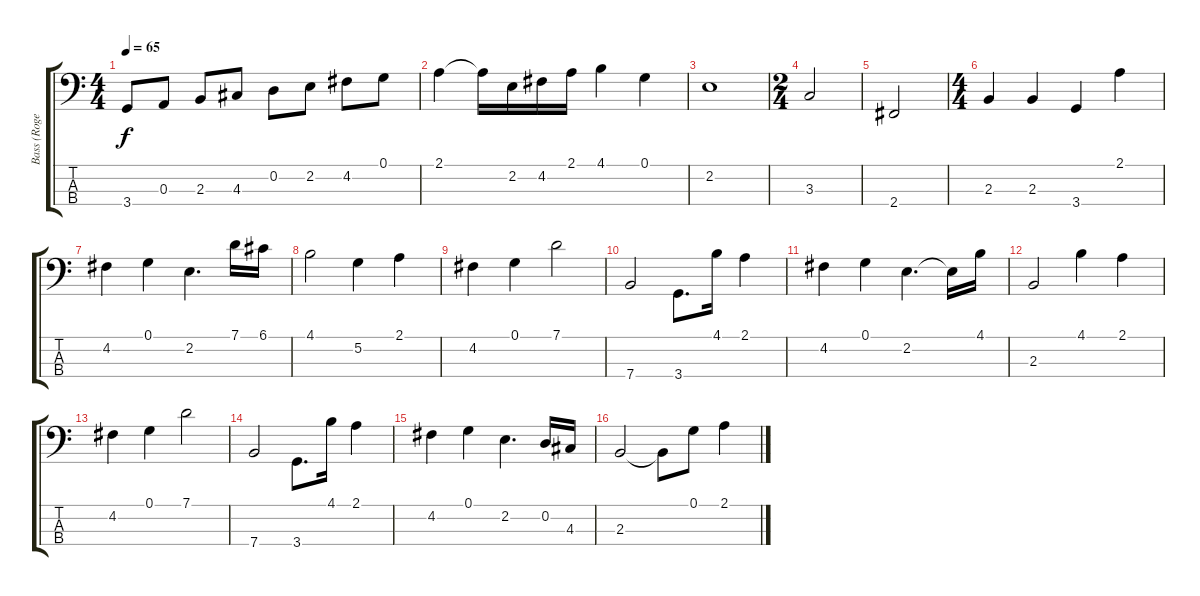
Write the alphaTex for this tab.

\track ("Bass (Roger Glover)" "Bass (Roge") {instrument electricbassfinger}
\staff {score tabs}
\tuning (G2 D2 A1 E1) {hide}
\ts (4 4)
\tempo 65
\clef f4
\ks c
3.4.8{dy f} 0.3.8 2.3.8 4.3.8 0.2.8 2.2.8 4.2.8 0.1.8 |
2.1.4 2.1{t}.16 2.2.16 4.2.16 2.1.16 4.1.4 0.1.4 |
2.2.1 |
\ts (2 4)
3.3.2 |
2.4.2 |
\ts (4 4)
2.3.4 2.3.4 3.4.4 2.1.4 |
4.2.4 0.1.4 2.2.4{d} 7.1.16 6.1.16 |
4.1.2 5.2.4 2.1.4 |
4.2.4 0.1.4 7.1.2 |
7.4.2 3.4.8{d} 4.1.16 2.1.4 |
4.2.4 0.1.4 2.2.4{d} 2.2{t}.16 4.1.16 |
2.3.2 4.1.4 2.1.4 |
4.2.4 0.1.4 7.1.2 |
7.4.2 3.4.8{d} 4.1.16 2.1.4 |
4.2.4 0.1.4 2.2.4{d} 0.2.16 4.3.16 |
2.3.2 2.3{t}.8 0.1.8 2.1.4
